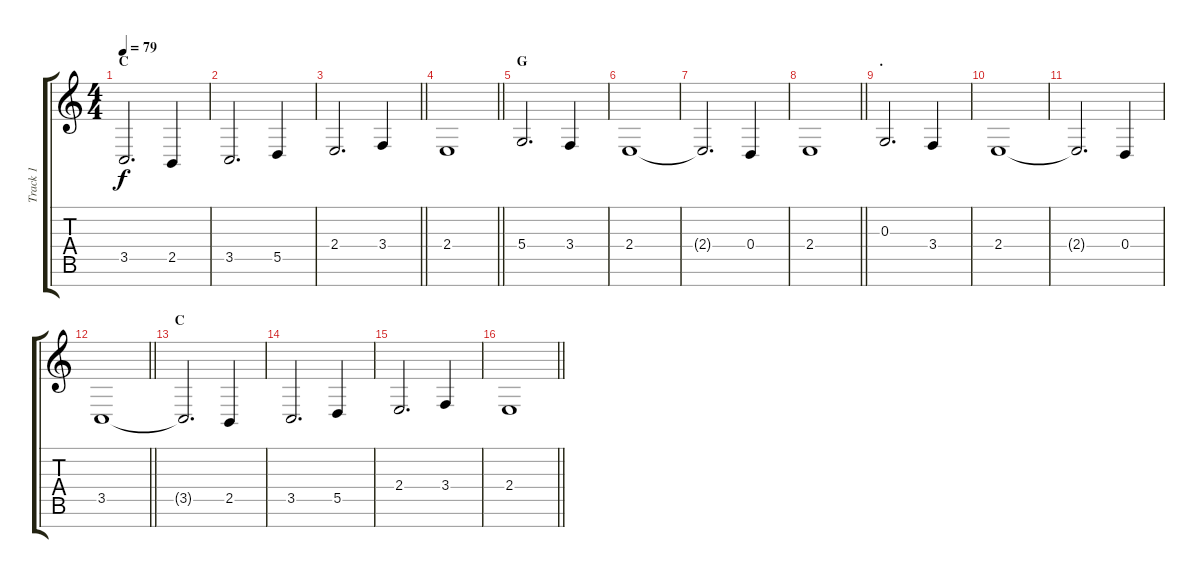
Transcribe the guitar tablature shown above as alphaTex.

\track ("Track 1" "Track 1") {instrument lead1square}
\staff {score tabs}
\tuning (E4 B3 G3 D3 A2 E2 B1) {hide}
\ts (4 4)
\section ("" "C")
\tempo 79
\clef g2
\ks c
3.5{t}.2{d dy f} 2.5.4 |
3.5.2{d} 5.5.4 |
\barLineRight lightlight
2.4.2{d} 3.4.4 |
\barLineRight lightlight
2.4.1 |
\section ("" "G")
5.4.2{d} 3.4.4 |
2.4.1 |
2.4{t}.2{d} 0.4.4 |
\barLineRight lightlight
2.4.1 |
\section ("" ".")
0.3.2{d} 3.4.4 |
2.4.1 |
2.4{t}.2{d} 0.4.4 |
\barLineRight lightlight
3.5.1 |
\section ("" "C")
3.5{t}.2{d} 2.5.4 |
3.5.2{d} 5.5.4 |
2.4.2{d} 3.4.4 |
\barLineRight lightlight
2.4.1
